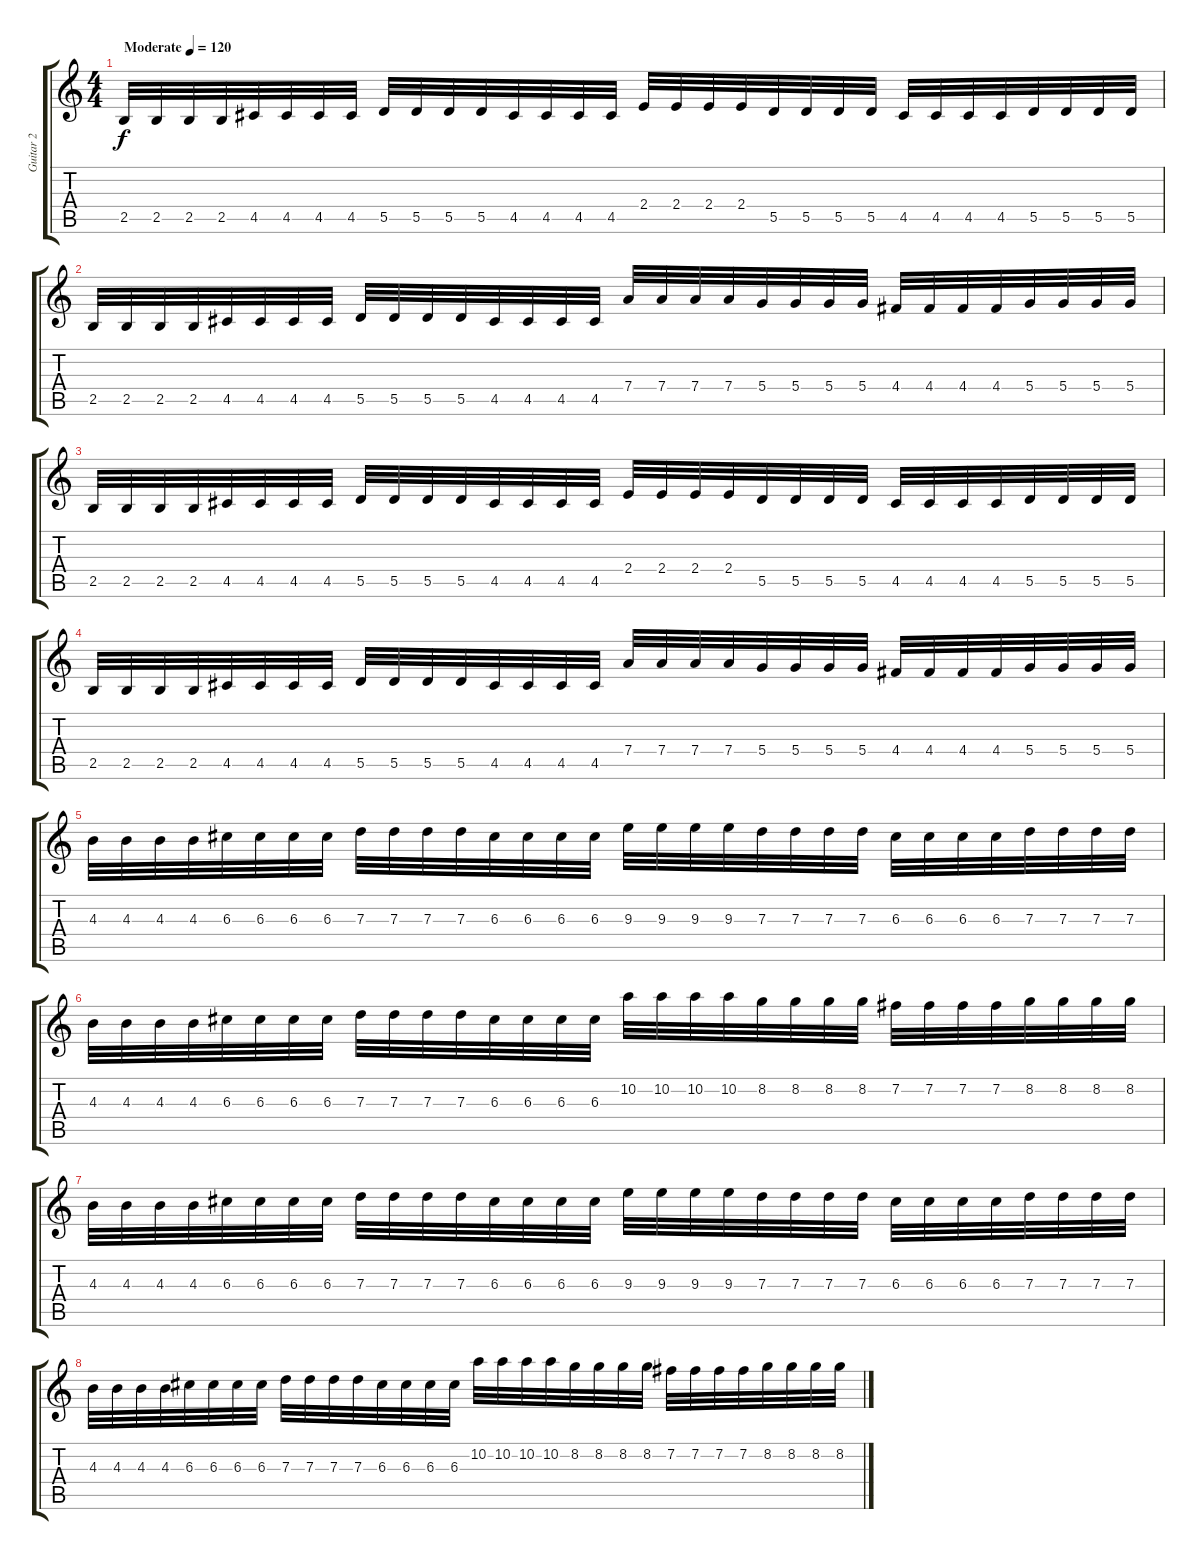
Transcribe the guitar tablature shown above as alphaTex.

\track ("Guitar 2" "Guitar 2") {instrument distortionguitar}
\staff {score tabs}
\tuning (E4 B3 G3 D3 A2 D2) {hide}
\ts (4 4)
\tempo (120 "Moderate")
\clef g2
\ks c
2.5.32{dy f instrument distortionguitar} 2.5.32 2.5.32 2.5.32 4.5.32 4.5.32 4.5.32 4.5.32 5.5.32 5.5.32 5.5.32 5.5.32 4.5.32 4.5.32 4.5.32 4.5.32 2.4.32 2.4.32 2.4.32 2.4.32 5.5.32 5.5.32 5.5.32 5.5.32 4.5.32 4.5.32 4.5.32 4.5.32 5.5.32 5.5.32 5.5.32 5.5.32 |
2.5.32 2.5.32 2.5.32 2.5.32 4.5.32 4.5.32 4.5.32 4.5.32 5.5.32 5.5.32 5.5.32 5.5.32 4.5.32 4.5.32 4.5.32 4.5.32 7.4.32 7.4.32 7.4.32 7.4.32 5.4.32 5.4.32 5.4.32 5.4.32 4.4.32 4.4.32 4.4.32 4.4.32 5.4.32 5.4.32 5.4.32 5.4.32 |
2.5.32 2.5.32 2.5.32 2.5.32 4.5.32 4.5.32 4.5.32 4.5.32 5.5.32 5.5.32 5.5.32 5.5.32 4.5.32 4.5.32 4.5.32 4.5.32 2.4.32 2.4.32 2.4.32 2.4.32 5.5.32 5.5.32 5.5.32 5.5.32 4.5.32 4.5.32 4.5.32 4.5.32 5.5.32 5.5.32 5.5.32 5.5.32 |
2.5.32 2.5.32 2.5.32 2.5.32 4.5.32 4.5.32 4.5.32 4.5.32 5.5.32 5.5.32 5.5.32 5.5.32 4.5.32 4.5.32 4.5.32 4.5.32 7.4.32 7.4.32 7.4.32 7.4.32 5.4.32 5.4.32 5.4.32 5.4.32 4.4.32 4.4.32 4.4.32 4.4.32 5.4.32 5.4.32 5.4.32 5.4.32 |
4.3.32 4.3.32 4.3.32 4.3.32 6.3.32 6.3.32 6.3.32 6.3.32 7.3.32 7.3.32 7.3.32 7.3.32 6.3.32 6.3.32 6.3.32 6.3.32 9.3.32 9.3.32 9.3.32 9.3.32 7.3.32 7.3.32 7.3.32 7.3.32 6.3.32 6.3.32 6.3.32 6.3.32 7.3.32 7.3.32 7.3.32 7.3.32 |
4.3.32 4.3.32 4.3.32 4.3.32 6.3.32 6.3.32 6.3.32 6.3.32 7.3.32 7.3.32 7.3.32 7.3.32 6.3.32 6.3.32 6.3.32 6.3.32 10.2.32 10.2.32 10.2.32 10.2.32 8.2.32 8.2.32 8.2.32 8.2.32 7.2.32 7.2.32 7.2.32 7.2.32 8.2.32 8.2.32 8.2.32 8.2.32 |
4.3.32 4.3.32 4.3.32 4.3.32 6.3.32 6.3.32 6.3.32 6.3.32 7.3.32 7.3.32 7.3.32 7.3.32 6.3.32 6.3.32 6.3.32 6.3.32 9.3.32 9.3.32 9.3.32 9.3.32 7.3.32 7.3.32 7.3.32 7.3.32 6.3.32 6.3.32 6.3.32 6.3.32 7.3.32 7.3.32 7.3.32 7.3.32 |
4.3.32 4.3.32 4.3.32 4.3.32 6.3.32 6.3.32 6.3.32 6.3.32 7.3.32 7.3.32 7.3.32 7.3.32 6.3.32 6.3.32 6.3.32 6.3.32 10.2.32 10.2.32 10.2.32 10.2.32 8.2.32 8.2.32 8.2.32 8.2.32 7.2.32 7.2.32 7.2.32 7.2.32 8.2.32 8.2.32 8.2.32 8.2.32
